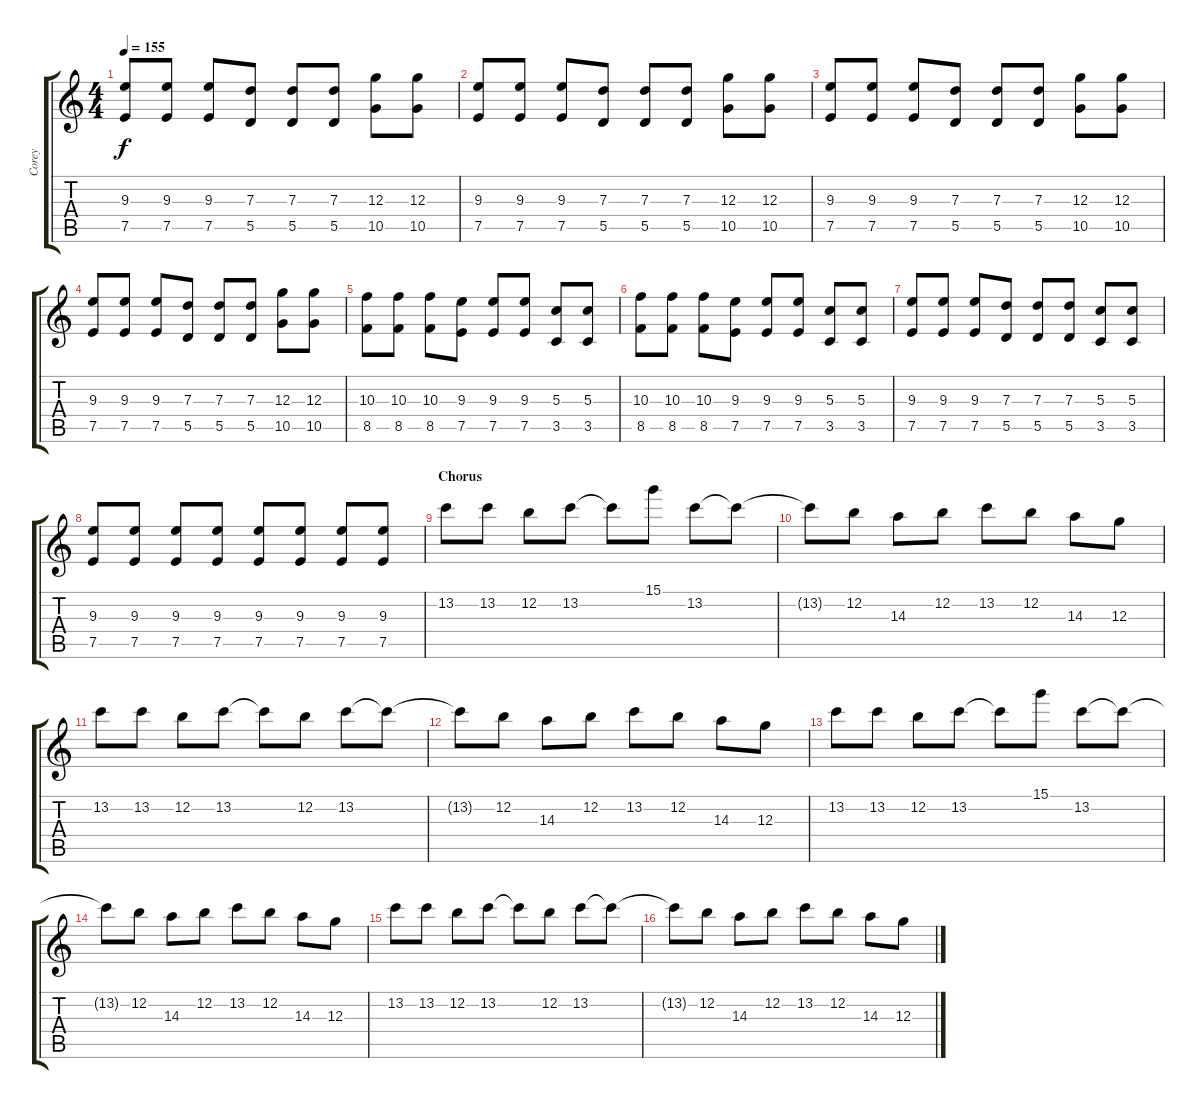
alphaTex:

\track ("Corey" "Corey") {instrument distortionguitar}
\staff {score tabs}
\tuning (E4 B3 G3 D3 A2 D2) {hide}
\ts (4 4)
\tempo 155
\clef g2
\ks c
(9.3 7.5).8{dy f} (9.3 7.5).8 (9.3 7.5).8 (7.3 5.5).8 (7.3 5.5).8 (7.3 5.5).8 (12.3 10.5).8 (12.3 10.5).8 |
(9.3 7.5).8 (9.3 7.5).8 (9.3 7.5).8 (7.3 5.5).8 (7.3 5.5).8 (7.3 5.5).8 (12.3 10.5).8 (12.3 10.5).8 |
(9.3 7.5).8 (9.3 7.5).8 (9.3 7.5).8 (7.3 5.5).8 (7.3 5.5).8 (7.3 5.5).8 (12.3 10.5).8 (12.3 10.5).8 |
(9.3 7.5).8 (9.3 7.5).8 (9.3 7.5).8 (7.3 5.5).8 (7.3 5.5).8 (7.3 5.5).8 (12.3 10.5).8 (12.3 10.5).8 |
(10.3 8.5).8 (10.3 8.5).8 (10.3 8.5).8 (9.3 7.5).8 (9.3 7.5).8 (9.3 7.5).8 (5.3 3.5).8 (5.3 3.5).8 |
(10.3 8.5).8 (10.3 8.5).8 (10.3 8.5).8 (9.3 7.5).8 (9.3 7.5).8 (9.3 7.5).8 (5.3 3.5).8 (5.3 3.5).8 |
(9.3 7.5).8 (9.3 7.5).8 (9.3 7.5).8 (7.3 5.5).8 (7.3 5.5).8 (7.3 5.5).8 (5.3 3.5).8 (5.3 3.5).8 |
(9.3 7.5).8 (9.3 7.5).8 (9.3 7.5).8 (9.3 7.5).8 (9.3 7.5).8 (9.3 7.5).8 (9.3 7.5).8 (9.3 7.5).8 |
\section ("" "Chorus")
13.2.8 13.2.8 12.2.8 13.2.8 13.2{t}.8 15.1.8 13.2.8 13.2{t}.8 |
13.2{t}.8 12.2.8 14.3.8 12.2.8 13.2.8 12.2.8 14.3.8 12.3.8 |
13.2.8 13.2.8 12.2.8 13.2.8 13.2{t}.8 12.2.8 13.2.8 13.2{t}.8 |
13.2{t}.8 12.2.8 14.3.8 12.2.8 13.2.8 12.2.8 14.3.8 12.3.8 |
13.2.8 13.2.8 12.2.8 13.2.8 13.2{t}.8 15.1.8 13.2.8 13.2{t}.8 |
13.2{t}.8 12.2.8 14.3.8 12.2.8 13.2.8 12.2.8 14.3.8 12.3.8 |
13.2.8 13.2.8 12.2.8 13.2.8 13.2{t}.8 12.2.8 13.2.8 13.2{t}.8 |
13.2{t}.8 12.2.8 14.3.8 12.2.8 13.2.8 12.2.8 14.3.8 12.3.8
